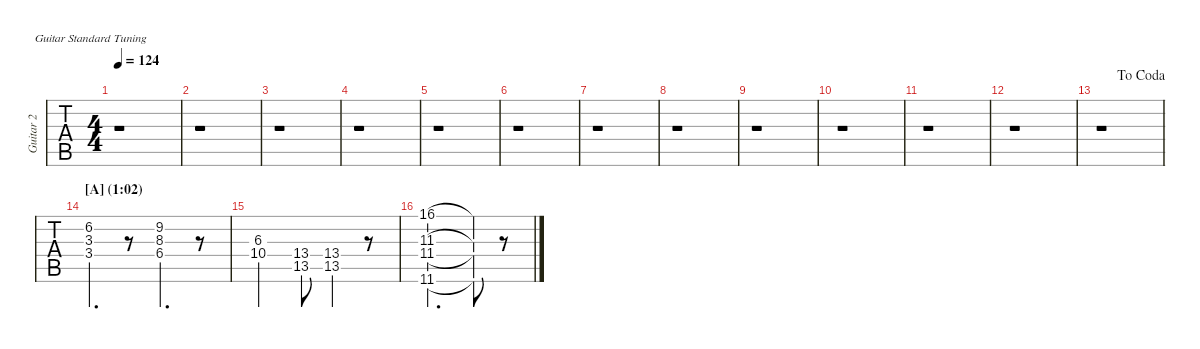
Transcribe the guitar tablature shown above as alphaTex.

\defaultSystemsLayout 4
\hideDynamics
\bracketExtendMode nobrackets
\multiTrackTrackNamePolicy allsystems
\firstSystemTrackNameMode fullname
\otherSystemsTrackNameMode fullname
\otherSystemsTrackNameOrientation horizontal
\track ("Guitar 2" "Guitar 2") {instrument overdrivenguitar}
\staff {tabs}
\tuning (E4 B3 G3 D3 A2 E2)
\ts (4 4)
\scale
1.00352
\tempo 124
\accidentals auto
\clef g2
\ottava regular
\simile none
\ks c
r.1{dy mf} |
\scale
1.00617 r.1 |
\scale
0.995156 r.1 |
\scale
0.995156 r.1 |
\scale
1.00352 r.1 |
\scale
1.00617 r.1 |
\scale
0.995156 r.1 |
\scale
0.999336 r.1 |
\scale
0.999336 r.1 |
\scale
1.00234 r.1 |
\scale
0.99968 r.1 |
\scale
0.9955 r.1 |
\scale
1.00248
\jump dacoda
r.1 |
\section ("A" "(1:02)")
\scale
1.00617 (3.4 6.2 3.3{acc #}).4{d} r.8 (6.4{acc #} 9.2{acc #} 8.3{acc #}).4{d} r.8 |
\scale
0.990977 (6.3{acc #} 10.4{acc #}).2 (13.4{st acc #} 13.5{st acc #}).8 (13.5{acc #} 13.4{acc #}).4 r.8 |
\scale
1.0077 (11.6{acc #} 11.3{acc #} 11.4{acc #} 16.1{acc #}).2{d} (11.6{t acc #} 11.3{t acc #} 11.4{t acc #} 16.1{t acc #}).8 r.8
